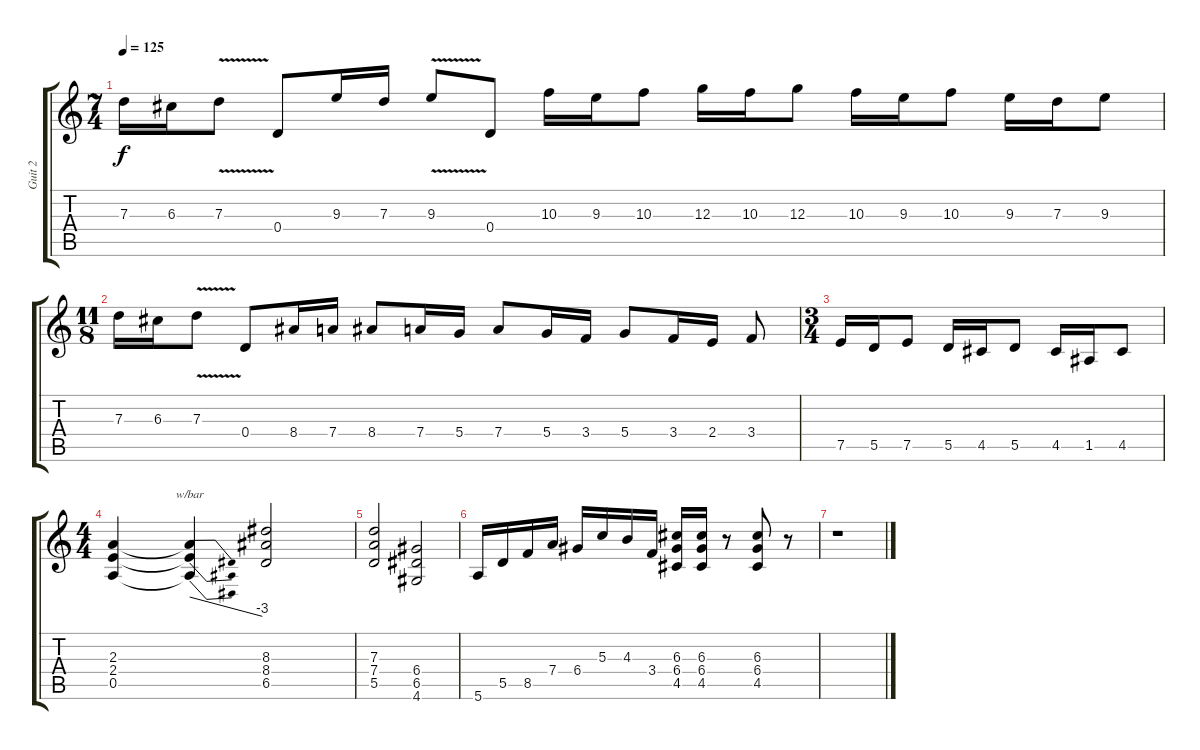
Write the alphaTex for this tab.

\track ("Guit 2" "Guit 2") {instrument distortionguitar}
\staff {score tabs}
\tuning (E4 B3 G3 D3 A2 E2) {hide}
\ts (7 4)
\tempo 125
\clef g2
\ks c
7.3.16{dy f} 6.3.16 7.3{v}.8 0.4.8 9.3.16 7.3.16 9.3{v}.8 0.4.8 10.3.16 9.3.16 10.3.8 12.3.16 10.3.16 12.3.8 10.3.16 9.3.16 10.3.8 9.3.16 7.3.16 9.3.8 |
\ts (11 8)
7.3.16 6.3.16 7.3{v}.8 0.4.8 8.4.16 7.4.16 8.4.8 7.4.16 5.4.16 7.4.8 5.4.16 3.4.16 5.4.8 3.4.16 2.4.16 3.4.8 |
\ts (3 4)
7.5.16 5.5.16 7.5.8 5.5.16 4.5.16 5.5.8 4.5.16 1.5.16 4.5.8 |
\ts (4 4)
(2.3 2.4 0.5).4 (2.3{t} 2.4{t} 0.5{t}).4{tbe (dive default 0 0 60 -12)} (8.3 8.4 6.5).2 |
(7.3 7.4 5.5).2 (6.4 6.5 4.6).2 |
5.6.16 5.5.16 8.5.16 7.4.16 6.4.16 5.3.16 4.3.16 3.4.16 (6.3 6.4 4.5).16 (6.3 6.4 4.5).16 r.8 (6.3 6.4 4.5).8 r.8 |
r.1
